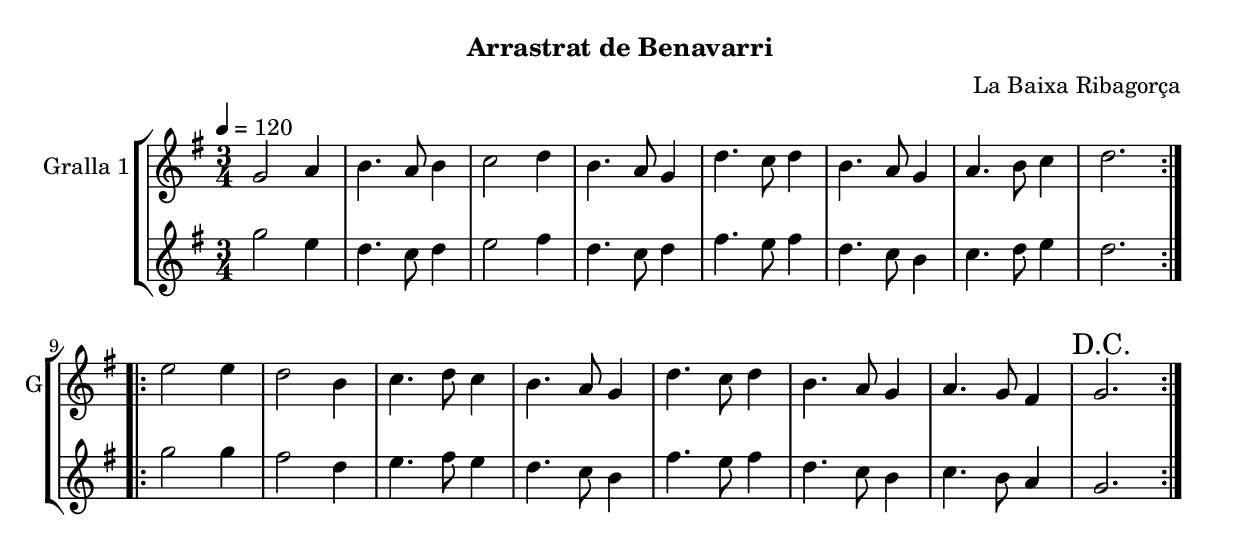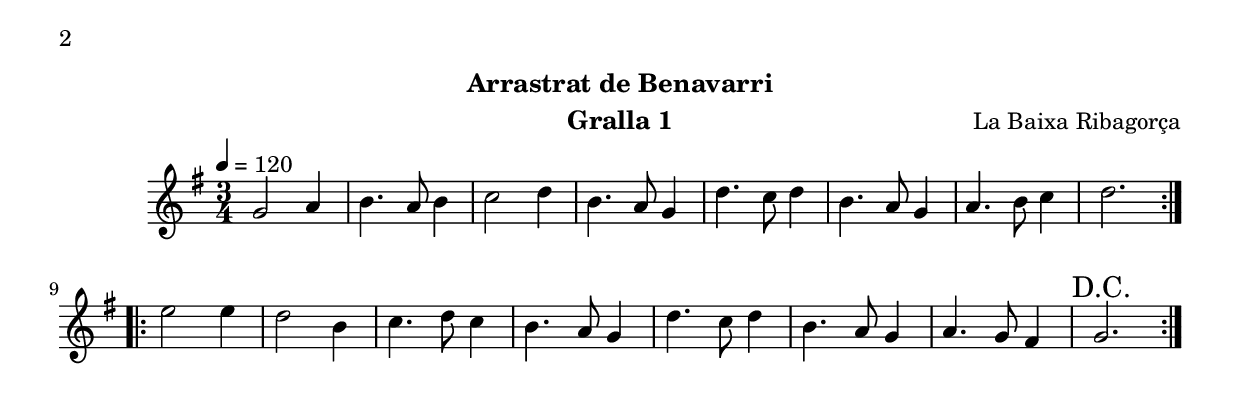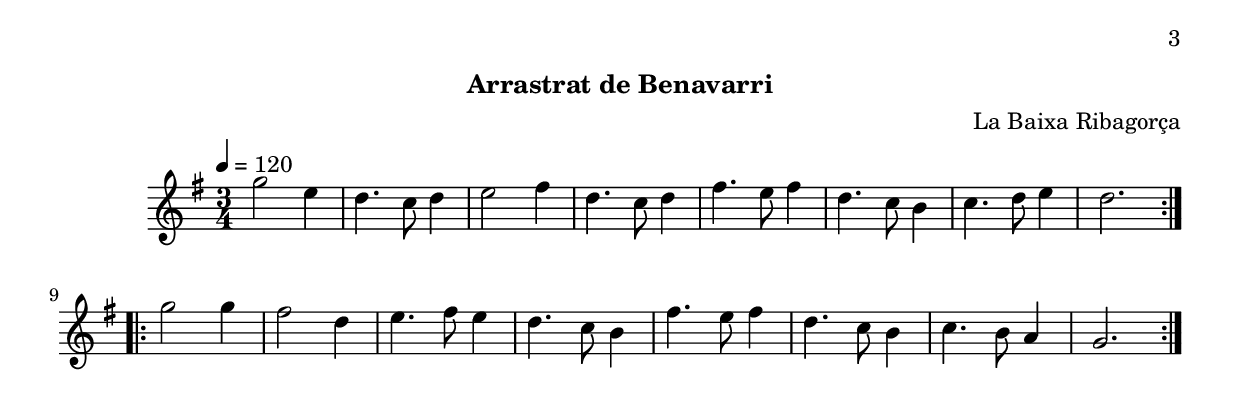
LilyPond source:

\version "2.22.1"

\header {
  dedication=""
  title="       "
  subtitle="Arrastrat de Benavarri"
  subsubtitle=""
  poet=""
  meter=""
  piece=""
  composer="La Baixa Ribagorça"
  arranger=""
  opus=""
  instrument=""
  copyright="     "
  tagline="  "
}

liniaroAa =
\relative g'
{
  \tempo 4=120
  \clef treble
  \key g \major
  \time 3/4
  \repeat volta 2 { g2 a4  |
  b4. a8 b4  |
  c2 d4  |
  b4. a8 g4  |
  %05
  d'4. c8 d4  |
  b4. a8 g4  |
  a4. b8 c4  |
  d2.  | }
  \repeat volta 2 { e2 e4  |
  %10
  d2 b4  |
  c4. d8 c4  |
  b4. a8 g4  |
  d'4. c8 d4  |
  b4. a8 g4  |
  %15
  a4. g8 fis4  |
  \mark "D.C." g2.  | }
}

liniaroAb =
\relative g''
{
  \tempo 4=120
  \clef treble
  \key g \major
  \time 3/4
  \repeat volta 2 { g2 e4  |
  d4. c8 d4  |
  e2 fis4  |
  d4. c8 d4  |
  %05
  fis4. e8 fis4  |
  d4. c8 b4  |
  c4. d8 e4  |
  d2.  | }
  \repeat volta 2 { g2 g4  |
  %10
  fis2 d4  |
  e4. fis8 e4  |
  d4. c8 b4  |
  fis'4. e8 fis4  |
  d4. c8 b4  |
  %15
  c4. b8 a4  |
  g2.  | }
}

\bookpart {
  \score {
    \new StaffGroup {
      \override Score.RehearsalMark #'self-alignment-X = #LEFT
      <<
        \new Staff \with {instrumentName = #"Gralla 1" shortInstrumentName = #"G"} \liniaroAa
        \new Staff \with {instrumentName = #"" shortInstrumentName = #" "} \liniaroAb
      >>
    }
    \layout {}
  }
  \score { \unfoldRepeats
    \new StaffGroup {
      \override Score.RehearsalMark #'self-alignment-X = #LEFT
      <<
        \new Staff \with {instrumentName = #"Gralla 1" shortInstrumentName = #"G"} \liniaroAa
        \new Staff \with {instrumentName = #"" shortInstrumentName = #" "} \liniaroAb
      >>
    }
    \midi {}
  }
}

\bookpart {
  \header {instrument="Gralla 1"}
  \score {
    \new StaffGroup {
      \override Score.RehearsalMark #'self-alignment-X = #LEFT
      <<
        \new Staff \liniaroAa
      >>
    }
    \layout {}
  }
  \score { \unfoldRepeats
    \new StaffGroup {
      \override Score.RehearsalMark #'self-alignment-X = #LEFT
      <<
        \new Staff \liniaroAa
      >>
    }
    \midi {}
  }
}

\bookpart {
  \header {instrument=""}
  \score {
    \new StaffGroup {
      \override Score.RehearsalMark #'self-alignment-X = #LEFT
      <<
        \new Staff \liniaroAb
      >>
    }
    \layout {}
  }
  \score { \unfoldRepeats
    \new StaffGroup {
      \override Score.RehearsalMark #'self-alignment-X = #LEFT
      <<
        \new Staff \liniaroAb
      >>
    }
    \midi {}
  }
}

